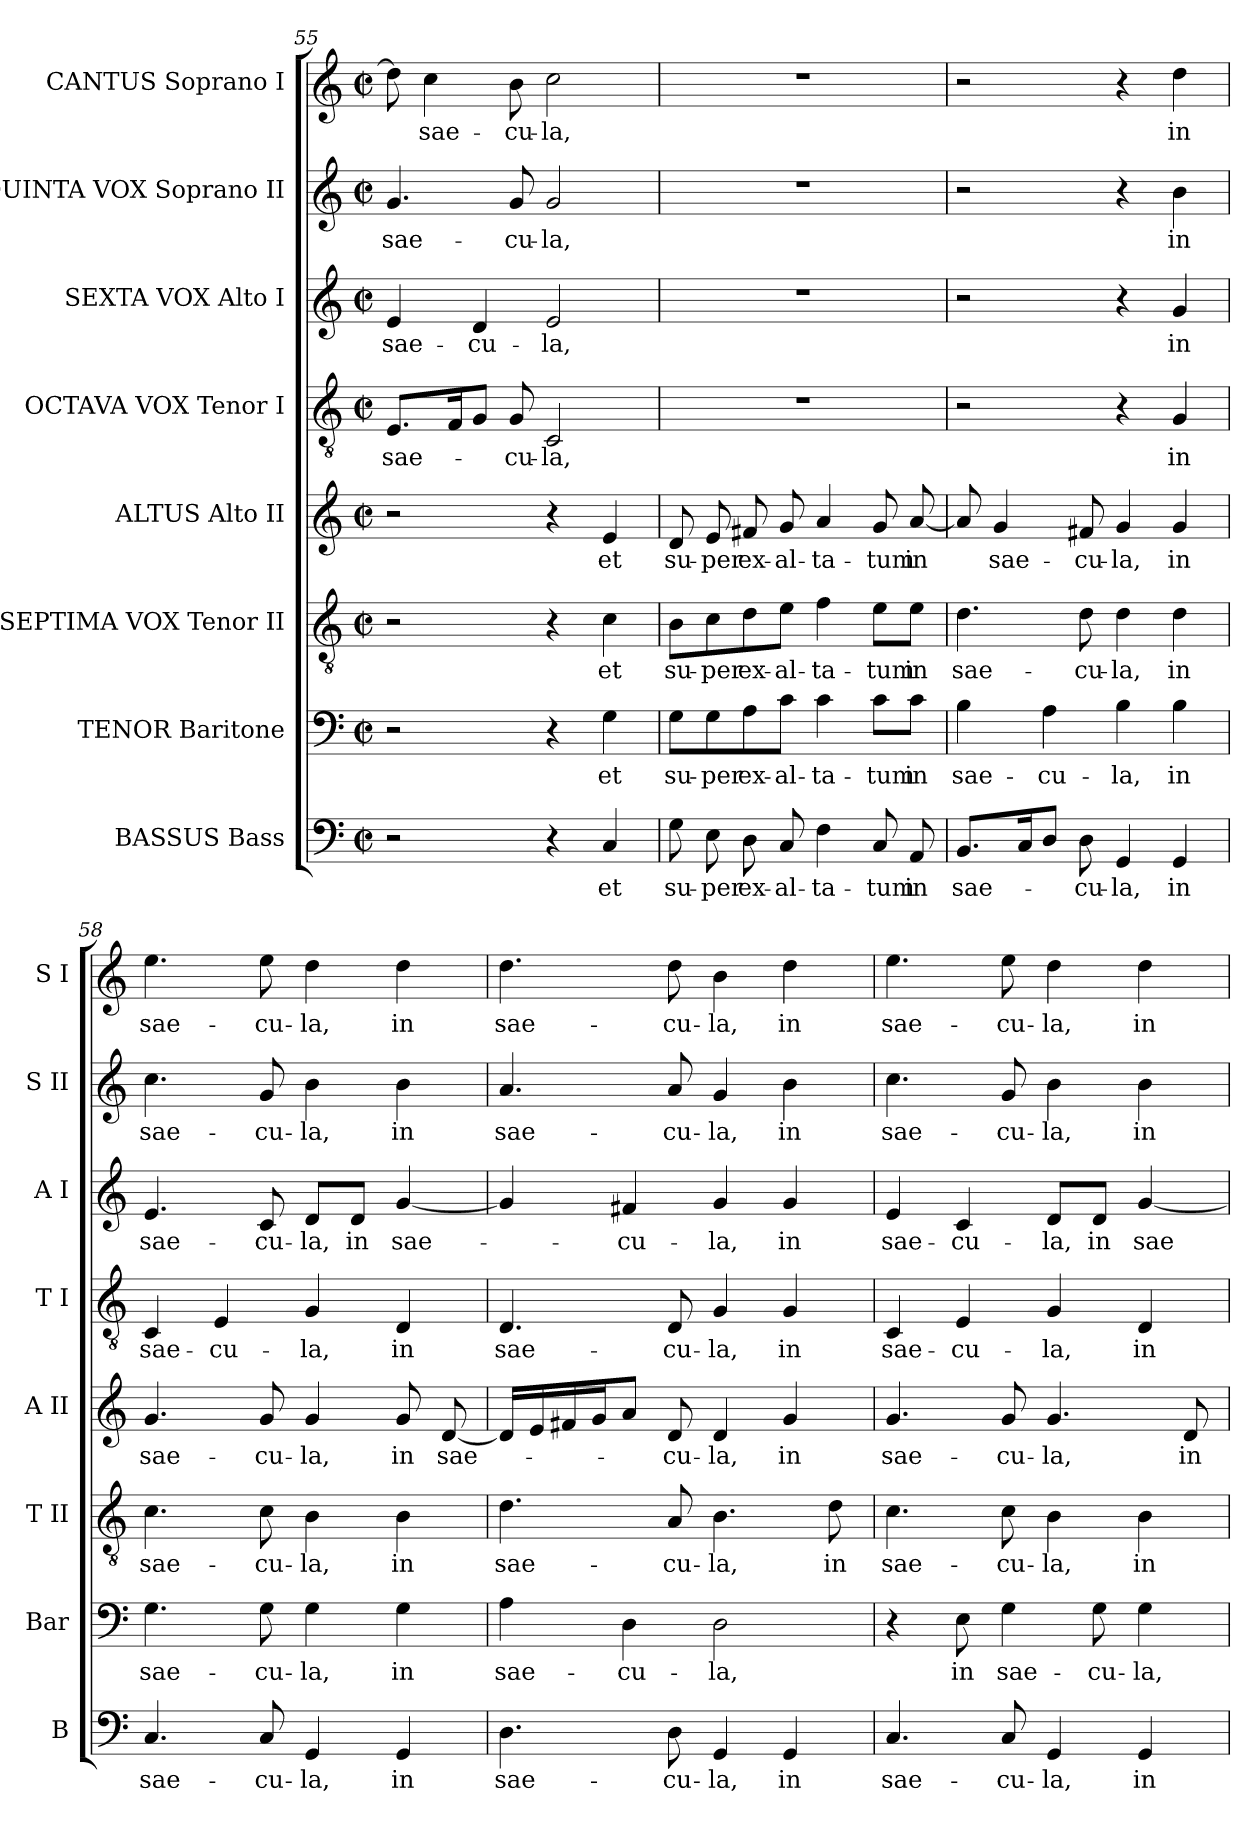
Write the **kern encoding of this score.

**kern	**text	**kern	**text	**kern	**text	**kern	**text	**kern	**text	**kern	**text	**kern	**text	**kern	**text
*part8	*part8	*part7	*part7	*part6	*part6	*part5	*part5	*part4	*part4	*part3	*part3	*part2	*part2	*part1	*part1
*staff8	*staff8	*staff7	*staff7	*staff6	*staff6	*staff5	*staff5	*staff4	*staff4	*staff3	*staff3	*staff2	*staff2	*staff1	*staff1
*I"BASSUS Bass	*	*I"TENOR Baritone	*	*I"SEPTIMA VOX Tenor II	*	*I"ALTUS Alto II	*	*I"OCTAVA VOX Tenor I	*	*I"SEXTA VOX Alto I	*	*I"QUINTA VOX Soprano II	*	*I"CANTUS Soprano I	*
*I'B	*	*I'Bar	*	*I'T II	*	*I'A II	*	*I'T I	*	*I'A I	*	*I'S II	*	*I'S I	*
*clefF4	*	*clefF4	*	*clefGv2	*	*clefG2	*	*clefGv2	*	*clefG2	*	*clefG2	*	*clefG2	*
*k[]	*	*k[]	*	*k[]	*	*k[]	*	*k[]	*	*k[]	*	*k[]	*	*k[]	*
*C:	*	*C:	*	*C:	*	*C:	*	*C:	*	*C:	*	*C:	*	*C:	*
*M2/2	*	*M2/2	*	*M2/2	*	*M2/2	*	*M2/2	*	*M2/2	*	*M2/2	*	*M2/2	*
*met(c|)	*	*met(c|)	*	*met(c|)	*	*met(c|)	*	*met(c|)	*	*met(c|)	*	*met(c|)	*	*met(c|)	*
=55	=55	=55	=55	=55	=55	=55	=55	=55	=55	=55	=55	=55	=55	=55	=55
2r	.	2r	.	2r	.	2r	.	8.E/L	sae-	4e/	sae-	4.g/	sae-	8dd\]	.
.	.	.	.	.	.	.	.	.	.	.	.	.	.	4cc\	sae-
.	.	.	.	.	.	.	.	16F/k	.	.	.	.	.	.	.
.	.	.	.	.	.	.	.	8G/J	.	4d/	-cu-	.	.	.	.
.	.	.	.	.	.	.	.	8G/	-cu-	.	.	8g/	-cu-	8b\	-cu-
4r	.	4r	.	4r	.	4r	.	2C/	-la,	2e/	-la,	2g/	-la,	2cc\	-la,
4C/	et	4G\	et	4c\	et	4e/	et	.	.	.	.	.	.	.	.
=56	=56	=56	=56	=56	=56	=56	=56	=56	=56	=56	=56	=56	=56	=56	=56
8G\	su-	8G\L	su-	8B\L	su-	8d/	su-	1r	.	1r	.	1r	.	1r	.
8E\	-per	8G\	-per	8c\	-per	8e/	-per	.	.	.	.	.	.	.	.
8D\	ex-	8A\	ex-	8d\	ex-	8f#X/	ex-	.	.	.	.	.	.	.	.
8C/	-al-	8c\J	-al-	8e\J	-al-	8g/	-al-	.	.	.	.	.	.	.	.
4F\	-ta-	4c\	-ta-	4f\	-ta-	4a/	-ta-	.	.	.	.	.	.	.	.
8C/	-tum	8c\L	-tum	8e\L	-tum	8g/	-tum	.	.	.	.	.	.	.	.
8AA/	in	8c\J	in	8e\J	in	[8a/	in	.	.	.	.	.	.	.	.
=57	=57	=57	=57	=57	=57	=57	=57	=57	=57	=57	=57	=57	=57	=57	=57
8.BB/L	sae-	4B\	sae-	4.d\	sae-	8a/]	.	2r	.	2r	.	2r	.	2r	.
.	.	.	.	.	.	4g/	sae-	.	.	.	.	.	.	.	.
16C/k	.	.	.	.	.	.	.	.	.	.	.	.	.	.	.
8D/J	.	4A\	-cu-	.	.	.	.	.	.	.	.	.	.	.	.
8D\	-cu-	.	.	8d\	-cu-	8f#X/	-cu-	.	.	.	.	.	.	.	.
4GG/	-la,	4B\	-la,	4d\	-la,	4g/	-la,	4r	.	4r	.	4r	.	4r	.
4GG/	in	4B\	in	4d\	in	4g/	in	4G/	in	4g/	in	4b\	in	4dd\	in
!!LO:PB:g=z
=58	=58	=58	=58	=58	=58	=58	=58	=58	=58	=58	=58	=58	=58	=58	=58
4.C/	sae-	4.G\	sae-	4.c\	sae-	4.g/	sae-	4C/	sae-	4.e/	sae-	4.cc\	sae-	4.ee\	sae-
.	.	.	.	.	.	.	.	4E/	-cu-	.	.	.	.	.	.
8C/	-cu-	8G\	-cu-	8c\	-cu-	8g/	-cu-	.	.	8c/	-cu-	8g/	-cu-	8ee\	-cu-
4GG/	-la,	4G\	-la,	4B\	-la,	4g/	-la,	4G/	-la,	8d/L	-la,	4b\	-la,	4dd\	-la,
.	.	.	.	.	.	.	.	.	.	8d/J	in	.	.	.	.
4GG/	in	4G\	in	4B\	in	8g/	in	4D/	in	[4g/	sae-	4b\	in	4dd\	in
.	.	.	.	.	.	[8d/	sae-	.	.	.	.	.	.	.	.
=59	=59	=59	=59	=59	=59	=59	=59	=59	=59	=59	=59	=59	=59	=59	=59
4.D\	sae-	4A\	sae-	4.d\	sae-	16d/LL]	.	4.D/	sae-	4g/]	.	4.a/	sae-	4.dd\	sae-
.	.	.	.	.	.	16e/	.	.	.	.	.	.	.	.	.
.	.	.	.	.	.	16f#X/	.	.	.	.	.	.	.	.	.
.	.	.	.	.	.	16g/J	.	.	.	.	.	.	.	.	.
.	.	4D\	-cu-	.	.	8a/J	.	.	.	4f#X/	-cu-	.	.	.	.
8D\	-cu-	.	.	8A/	-cu-	8d/	-cu-	8D/	-cu-	.	.	8a/	-cu-	8dd\	-cu-
4GG/	-la,	2D\	-la,	4.B\	-la,	4d/	-la,	4G/	-la,	4g/	-la,	4g/	-la,	4b\	-la,
4GG/	in	.	.	.	.	4g/	in	4G/	in	4g/	in	4b\	in	4dd\	in
.	.	.	.	8d\	in	.	.	.	.	.	.	.	.	.	.
=60	=60	=60	=60	=60	=60	=60	=60	=60	=60	=60	=60	=60	=60	=60	=60
4.C/	sae-	4r	.	4.c\	sae-	4.g/	sae-	4C/	sae-	4e/	sae-	4.cc\	sae-	4.ee\	sae-
.	.	8E\	in	.	.	.	.	4E/	-cu-	4c/	-cu-	.	.	.	.
8C/	-cu-	4G\	sae-	8c\	-cu-	8g/	-cu-	.	.	.	.	8g/	-cu-	8ee\	-cu-
4GG/	-la,	.	.	4B\	-la,	4.g/	-la,	4G/	-la,	8d/L	-la,	4b\	-la,	4dd\	-la,
.	.	8G\	-cu-	.	.	.	.	.	.	8d/J	in	.	.	.	.
4GG/	in	4G\	-la,	4B\	in	.	.	4D/	in	[4g/	sae-	4b\	in	4dd\	in
.	.	.	.	.	.	8d/	in	.	.	.	.	.	.	.	.
=	=	=	=	=	=	=	=	=	=	=	=	=	=	=	=
*-	*-	*-	*-	*-	*-	*-	*-	*-	*-	*-	*-	*-	*-	*-	*-
